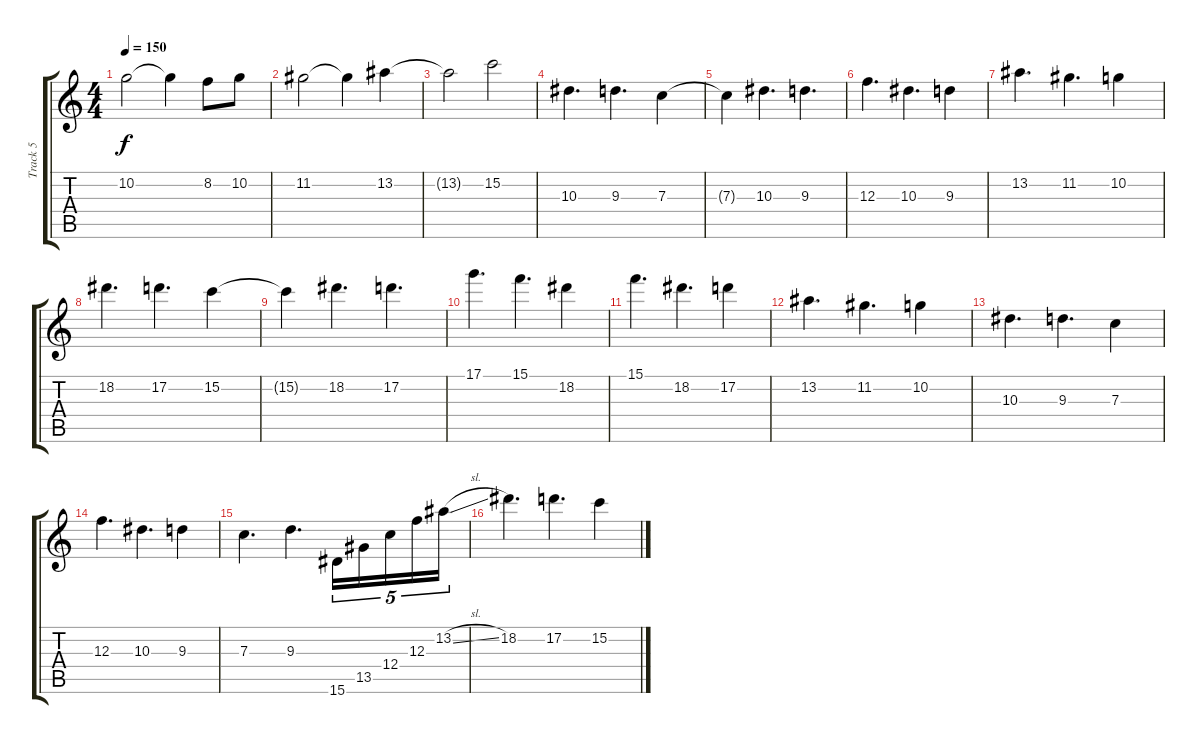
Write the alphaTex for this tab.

\track ("Track 5" "Track 5") {instrument distortionguitar}
\staff {score tabs}
\tuning (D4 A3 F3 C3 G2 C2) {hide}
\ts (4 4)
\tempo 150
\clef g2
\ks c
10.2.2{dy f} 10.2{t}.4 8.2.8 10.2.8 |
11.2.2 11.2{t}.4 13.2.4 |
13.2{t}.2 15.2.2 |
10.3.4{d} 9.3.4{d} 7.3.4 |
7.3{t}.4 10.3.4{d} 9.3.4{d} |
12.3.4{d} 10.3.4{d} 9.3.4 |
13.2.4{d} 11.2.4{d} 10.2.4 |
18.2.4{d} 17.2.4{d} 15.2.4 |
15.2{t}.4 18.2.4{d} 17.2.4{d} |
17.1.4{d} 15.1.4{d} 18.2.4 |
15.1.4{d} 18.2.4{d} 17.2.4 |
13.2.4{d} 11.2.4{d} 10.2.4 |
10.3.4{d} 9.3.4{d} 7.3.4 |
12.3.4{d} 10.3.4{d} 9.3.4 |
7.3.4{d} 9.3.4{d} 15.6.16{tu (5 4)} 13.5.16{tu (5 4)} 12.4.16{tu (5 4)} 12.3.16{tu (5 4)} 13.2{sl}.16{tu (5 4)} |
18.2.4{d} 17.2.4{d} 15.2.4
